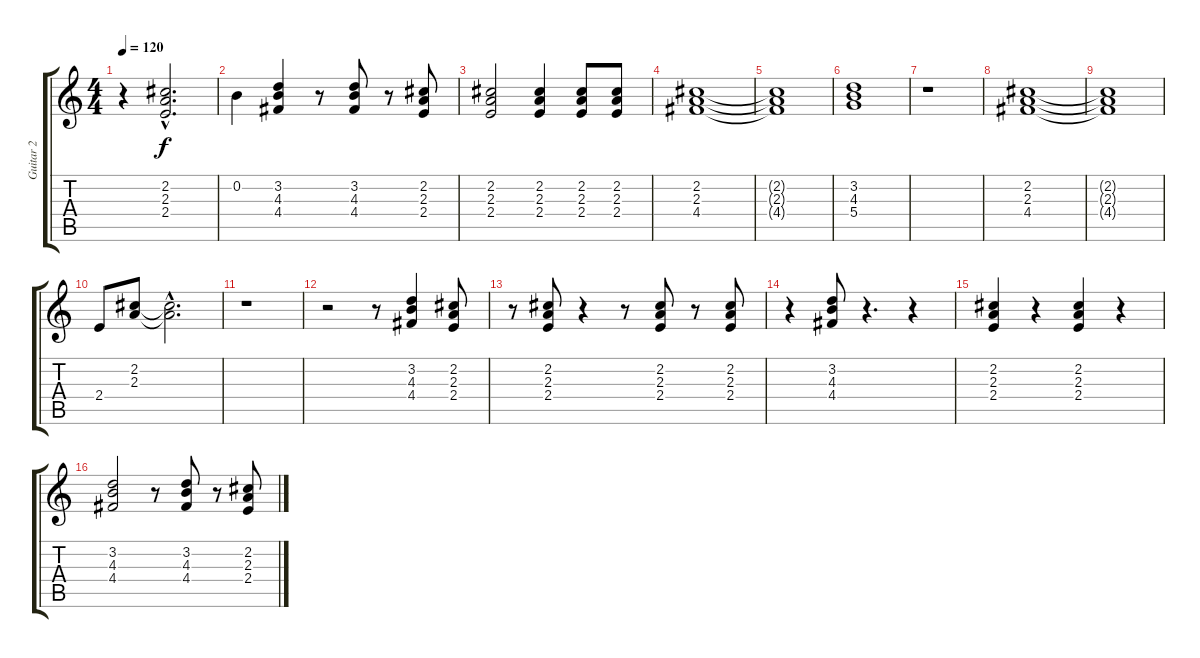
\track ("Guitar 2" "Guitar 2") {instrument acousticguitarsteel}
\staff {score tabs}
\tuning (E4 B3 G3 D3 A2 E2) {hide}
\ts (4 4)
\tempo 120
\clef g2
\ks c
r.4{dy f} (2.2{hac} 2.3{hac} 2.4{hac}).2{d} |
0.2.4 (3.2 4.3 4.4).4 r.8 (3.2 4.3 4.4).8 r.8 (2.2 2.3 2.4).8 |
(2.2 2.3 2.4).2 (2.2 2.3 2.4).4 (2.2 2.3 2.4).8 (2.2 2.3 2.4).8 |
(2.2 2.3 4.4).1 |
(2.2{t} 2.3{t} 4.4{t}).1 |
(3.2 4.3 5.4).1 |
r.1 |
(2.2 2.3 4.4).1 |
(2.2{t} 2.3{t} 4.4{t}).1 |
2.4.8 (2.2 2.3).8 (2.2{hac t} 2.3{hac t}).2{d} |
r.1 |
r.2 r.8 (3.2 4.3 4.4).4 (2.2 2.3 2.4).8 |
r.8 (2.2 2.3 2.4).8 r.4 r.8 (2.2 2.3 2.4).8 r.8 (2.2 2.3 2.4).8 |
r.4 (3.2 4.3 4.4).8 r.4{d} r.4 |
(2.2 2.3 2.4).4 r.4 (2.2 2.3 2.4).4 r.4 |
(3.2 4.3 4.4).2 r.8 (3.2 4.3 4.4).8 r.8 (2.2 2.3 2.4).8
